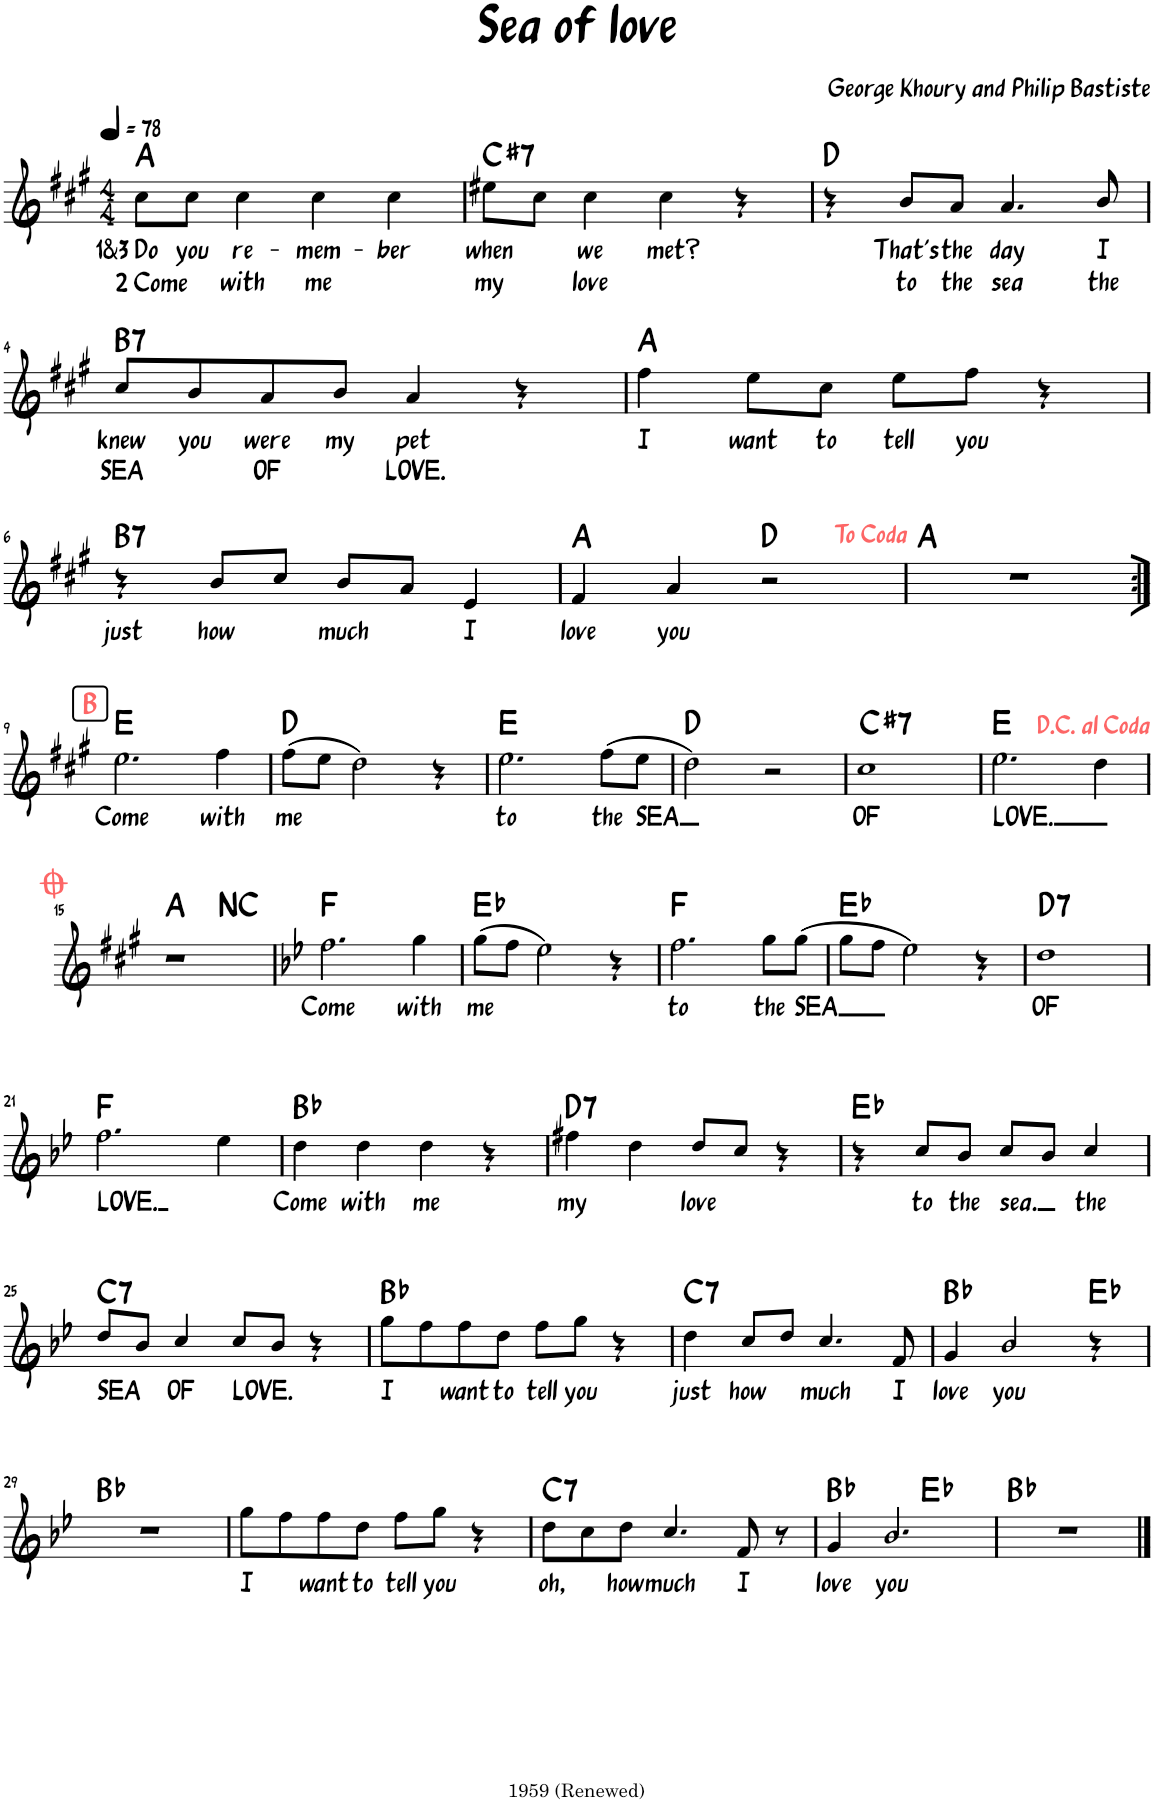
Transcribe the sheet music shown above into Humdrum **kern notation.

**kern	**text	**text	**harte
*part1	*part1	*part1	*part1
*staff1	*staff1	*staff1	*
*I"Piano	*	*	*
*I'Pno.	*	*	*
*clefG2	*	*	*
*k[f#c#g#]	*	*	*
*M4/4	*	*	*
*MM78	*	*	*
=1	=1	=1	=1
!	!LO:LY:b	!LO:LY:b	!
8cc#\L	1&3 Do	2 Come	A:maj
!	!LO:LY:b	!	!
8cc#\J	you	.	.
!	!LO:LY:b	!LO:LY:b	!
4cc#\	re-	with	.
!	!LO:LY:b	!LO:LY:b	!
4cc#\	-mem-	me	.
!	!LO:LY:b	!	!
4cc#\	-ber	.	.
=2	=2	=2	=2
!	!LO:LY:b	!LO:LY:b	!LO:H:kt=7
8ee#X\L	when	my	C#:7
8cc#\J	.	.	.
!	!LO:LY:b	!LO:LY:b	!
4cc#\	we	love	.
!	!LO:LY:b	!	!
4cc#\	met?	.	.
4r	.	.	.
=3	=3	=3	=3
4r	.	.	D:maj
!	!LO:LY:b	!LO:LY:b	!
8b/L	That's	to	.
!	!LO:LY:b	!LO:LY:b	!
8a/J	the	the	.
!	!LO:LY:b	!LO:LY:b	!
4.a/	day	sea	.
!	!LO:LY:b	!LO:LY:b	!
8b/	I	the	.
!!LO:LB:g=z
=4	=4	=4	=4
!	!LO:LY:b	!LO:LY:b	!LO:H:kt=7
8cc#/L	knew	SEA	B:7
!	!LO:LY:b	!	!
8b/	you	.	.
!	!LO:LY:b	!LO:LY:b	!
8a/	were	OF	.
!	!LO:LY:b	!	!
8b/J	my	.	.
!	!LO:LY:b	!LO:LY:b	!
4a/	pet	LOVE.	.
4r	.	.	.
=5	=5	=5	=5
!	!LO:LY:b	!	!
4ff#\	I	.	A:maj
!	!LO:LY:b	!	!
8ee\L	want	.	.
!	!LO:LY:b	!	!
8cc#\J	to	.	.
!	!LO:LY:b	!	!
8ee\L	tell	.	.
!	!LO:LY:b	!	!
8ff#\J	you	.	.
4r	.	.	.
!!LO:LB:g=z
=6	=6	=6	=6
!	!LO:LY:b	!	!LO:H:kt=7
4r	just	.	B:7
!	!LO:LY:b	!	!
8b/L	how	.	.
8cc#/J	.	.	.
!	!LO:LY:b	!	!
8b/L	much	.	.
8a/J	.	.	.
!	!LO:LY:b	!	!
4e/	I	.	.
=7	=7	=7	=7
!	!LO:LY:b	!	!
4f#/	love	.	A:maj
!	!LO:LY:b	!	!
4a/	you	.	.
2r	.	.	D:maj
=8	=8	=8	=8
1r	.	.	A:maj
!!LO:LB:g=z
!!LO:REH:place=s1:a:B:rj:color=#FD6666:fs=14:t=B
=9:|!	=9:|!	=9:|!	=9:|!
!	!LO:LY:b	!	!
2.ee\	Come	.	E:maj
!	!LO:LY:b	!	!
4ff#\	with	.	.
=10	=10	=10	=10
!	!LO:LY:b	!	!
(8ff#\L	me	.	D:maj
8ee\J	.	.	.
2dd\)	.	.	.
4r	.	.	.
=11	=11	=11	=11
!	!LO:LY:b	!	!
2.ee\	to	.	E:maj
!	!LO:LY:b	!	!
(8ff#\L	the	.	.
!	!LO:LY:b	!	!
8ee\J	SEA	.	.
=12	=12	=12	=12
2dd\)	.	.	D:maj
2r	.	.	.
=13	=13	=13	=13
!	!LO:LY:b	!	!LO:H:kt=7
1cc#	OF	.	C#:7
=14	=14	=14	=14
!	!LO:LY:b	!	!
2.ee\	LOVE.	.	E:maj
4dd\	.	.	.
!!LO:LB:g=z
=15	=15	=15	=15
!	!	!	!LO:H:n=2:kt=NC
1r	.	.	A:maj N
=16	=16	=16	=16
*k[b-e-]	*	*	*
!	!LO:LY:b	!	!
2.ff\	Come	.	F:maj
!	!LO:LY:b	!	!
4gg\	with	.	.
=17	=17	=17	=17
!	!LO:LY:b	!	!
(8gg\L	me	.	Eb:maj
8ff\J	.	.	.
2ee-\)	.	.	.
4r	.	.	.
=18	=18	=18	=18
!	!LO:LY:b	!	!
2.ff\	to	.	F:maj
!	!LO:LY:b	!	!
8gg\L	the	.	.
!	!LO:LY:b	!	!
(8gg\J	SEA	.	.
=19	=19	=19	=19
8gg\L	.	.	Eb:maj
8ff\J	.	.	.
2ee-\)	.	.	.
4r	.	.	.
=20	=20	=20	=20
!	!LO:LY:b	!	!LO:H:kt=7
1dd	OF	.	D:7
!!LO:LB:g=z
=21	=21	=21	=21
!	!LO:LY:b	!	!
2.ff\	LOVE.	.	F:maj
4ee-\	.	.	.
=22	=22	=22	=22
!	!LO:LY:b	!	!
4dd\	Come	.	Bb:maj
!	!LO:LY:b	!	!
4dd\	with	.	.
!	!LO:LY:b	!	!
4dd\	me	.	.
4r	.	.	.
=23	=23	=23	=23
!	!LO:LY:b	!	!LO:H:kt=7
4ff#X\	my	.	D:7
4dd\	.	.	.
!	!LO:LY:b	!	!
8dd/L	love	.	.
8cc/J	.	.	.
4r	.	.	.
=24	=24	=24	=24
4r	.	.	Eb:maj
!	!LO:LY:b	!	!
8cc/L	to	.	.
!	!LO:LY:b	!	!
8b-/J	the	.	.
!	!LO:LY:b	!	!
8cc/L	sea.	.	.
8b-/J	.	.	.
!	!LO:LY:b	!	!
4cc/	the	.	.
!!LO:LB:g=z
=25	=25	=25	=25
!	!LO:LY:b	!	!LO:H:kt=7
8dd/L	SEA	.	C:7
8b-/J	.	.	.
!	!LO:LY:b	!	!
4cc/	OF	.	.
!	!LO:LY:b	!	!
8cc/L	LOVE.	.	.
8b-/J	.	.	.
4r	.	.	.
=26	=26	=26	=26
!	!LO:LY:b	!	!
8gg\L	I	.	Bb:maj
8ff\	.	.	.
!	!LO:LY:b	!	!
8ff\	want	.	.
!	!LO:LY:b	!	!
8dd\J	to	.	.
!	!LO:LY:b	!	!
8ff\L	tell	.	.
!	!LO:LY:b	!	!
8gg\J	you	.	.
4r	.	.	.
=27	=27	=27	=27
!	!LO:LY:b	!	!LO:H:kt=7
4dd\	just	.	C:7
!	!LO:LY:b	!	!
8cc/L	how	.	.
8dd/J	.	.	.
!	!LO:LY:b	!	!
4.cc/	much	.	.
!	!LO:LY:b	!	!
8f/	I	.	.
=28	=28	=28	=28
!	!LO:LY:b	!	!
4g/	love	.	Bb:maj
!	!LO:LY:b	!	!
2b-/	you	.	.
4r	.	.	Eb:maj
!!LO:LB:g=z
=29	=29	=29	=29
1r	.	.	Bb:maj
=30	=30	=30	=30
!	!LO:LY:b	!	!
8gg\L	I	.	.
8ff\	.	.	.
!	!LO:LY:b	!	!
8ff\	want	.	.
!	!LO:LY:b	!	!
8dd\J	to	.	.
!	!LO:LY:b	!	!
8ff\L	tell	.	.
!	!LO:LY:b	!	!
8gg\J	you	.	.
4r	.	.	.
=31	=31	=31	=31
!	!LO:LY:b	!	!LO:H:kt=7
8dd\L	oh,	.	C:7
8cc\	.	.	.
!	!LO:LY:b	!	!
8dd\J	how	.	.
!	!LO:LY:b	!	!
4.cc/	much	.	.
!	!LO:LY:b	!	!
8f/	I	.	.
8r	.	.	.
=32	=32	=32	=32
!	!LO:LY:b	!	!
*^	*	*	*
4g/	2ryy	love	.	Bb:maj
!LO:TX:a:color=#FFFF00FF:t=RJS	!	!	!	!
!	!	!LO:LY:b	!	!
2.b-/	.	you	.	.
.	2ryy	.	.	Eb:maj
*v	*v	*	*	*
=33	=33	=33	=33
1r	.	.	Bb:maj
==	==	==	==
*-	*-	*-	*-
